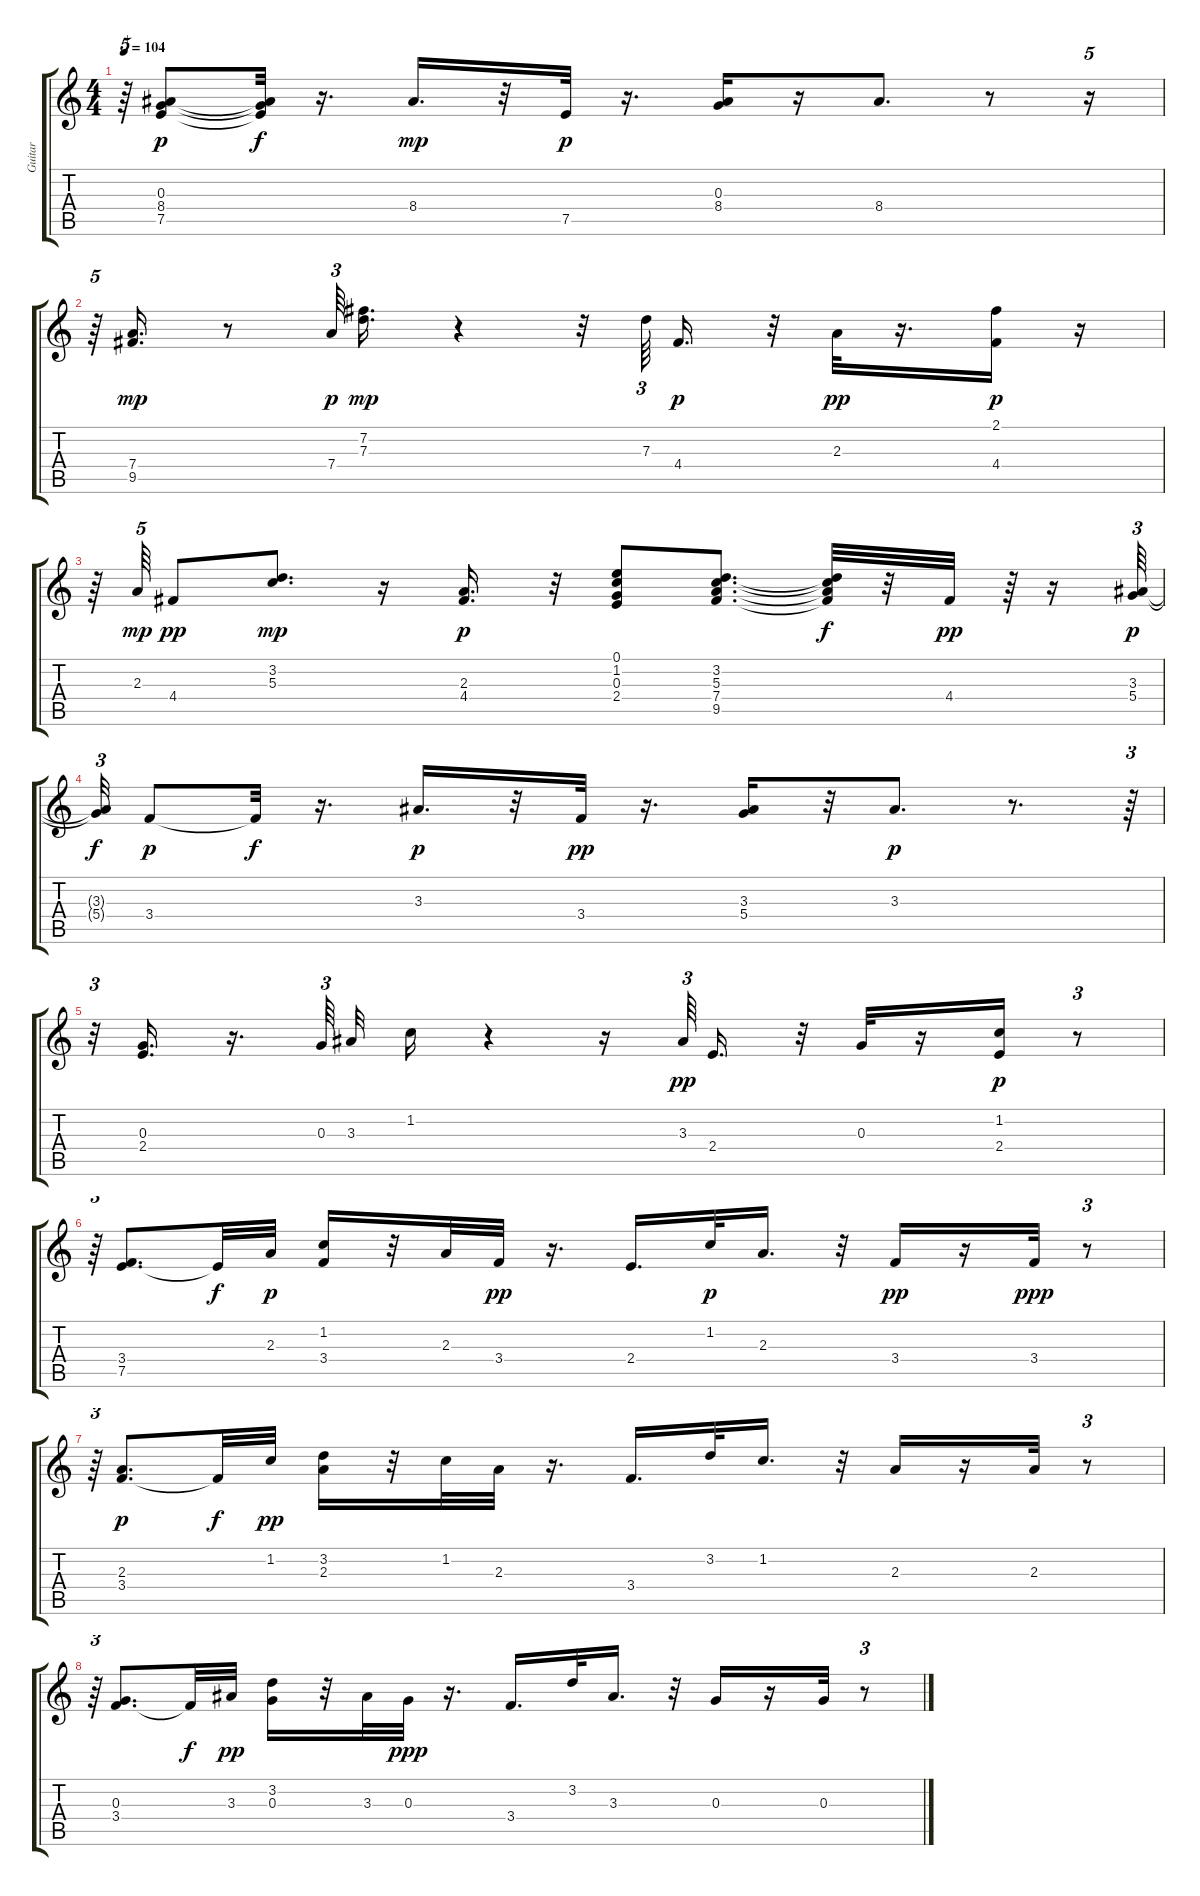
\track ("Guitar" "Guitar") {instrument acousticguitarsteel}
\staff {score tabs}
\tuning (E4 B3 G3 D3 A2 E2) {hide}
\ts (4 4)
\tempo 104
\clef g2
\ks c
r.64{tu (5 4) dy p} (0.3 8.4 7.5).8 (0.3{t} 8.4{t} 7.5{t}).32{dy f} r.16{d} 8.4.16{d dy mp} r.32 7.5.32{dy p} r.16{d} (0.3 8.4).16 r.16 8.4.8{d} r.8 r.16{tu (5 4)} |
r.64{tu (5 4)} (7.4 9.5).16{d dy mp} r.8 7.4.64{tu (3 2) dy p} (7.2 7.3).16{d dy mp} r.4 r.32 7.3.64{tu (3 2)} 4.4.16{d dy p} r.32 2.3.32{dy pp} r.16{d} (2.1 4.4).16{dy p} r.16 |
r.64 2.3.64{tu (5 4) dy mp} 4.4.8{dy pp} (3.2 5.3).8{d dy mp} r.16 (2.3 4.4).16{d dy p} r.32 (0.1 1.2 0.3 2.4).8 (3.2 5.3 7.4 9.5).8{d} (3.2{t} 5.3{t} 7.4{t} 9.5{t}).32{dy f} r.32 4.4.32{dy pp} r.64 r.16 (3.3 5.4).64{tu (3 2) dy p volume 12} |
(3.3{t} 5.4{t}).32{tu (3 2) dy f} 3.4.8{dy p} 3.4{t}.32{dy f} r.16{d} 3.3.16{d dy p volume 11} r.32 3.4.32{dy pp volume 11} r.16{d} (3.3 5.4).16{volume 11} r.32 3.3.8{d dy p volume 10} r.8{d} r.64{tu (3 2)} |
r.32{tu (3 2)} (0.3 2.4).16{d volume 10} r.16{d} 0.3.64{tu (3 2) volume 10} 3.3.32 1.2.16{volume 10} r.4 r.16 3.3.64{tu (3 2) dy pp volume 9} 2.4.16{d} r.32 0.3.32{volume 9} r.16 (1.2 2.4).16{dy p volume 8} r.8{tu (3 2)} |
r.64{tu (3 2)} (3.4 7.5).8{d volume 8} 7.5{t}.32{dy f} 2.3.32{dy p volume 8} (1.2 3.4).16 r.32 2.3.32{volume 8} 3.4.32{dy pp volume 8} r.16{d} 2.4.16{d volume 8} 1.2.32{dy p volume 7} 2.3.16{d} r.32 3.4.16{dy pp volume 7} r.16 3.4.32{dy ppp volume 7} r.8{tu (3 2)} |
r.64{tu (3 2)} (2.3 3.4).8{d dy p volume 7} 3.4{t}.32{dy f} 1.2.32{dy pp volume 6} (3.2 2.3).16 r.32 1.2.32{volume 6} 2.3.32{volume 6} r.16{d} 3.4.16{d volume 6} 3.2.32{volume 6} 1.2.16{d} r.32 2.3.16{volume 5} r.16 2.3.32{volume 5} r.8{tu (3 2)} |
r.64{tu (3 2)} (0.3 3.4).8{d volume 5} 3.4{t}.32{dy f} 3.3.32{dy pp volume 5} (3.2 0.3).16 r.32 3.3.32{volume 4} 0.3.32{dy ppp} r.16{d} 3.4.16{d volume 4} 3.2.32{volume 4} 3.3.16{d} r.32 0.3.16{volume 4} r.16 0.3.32{volume 4} r.8{tu (3 2)}
